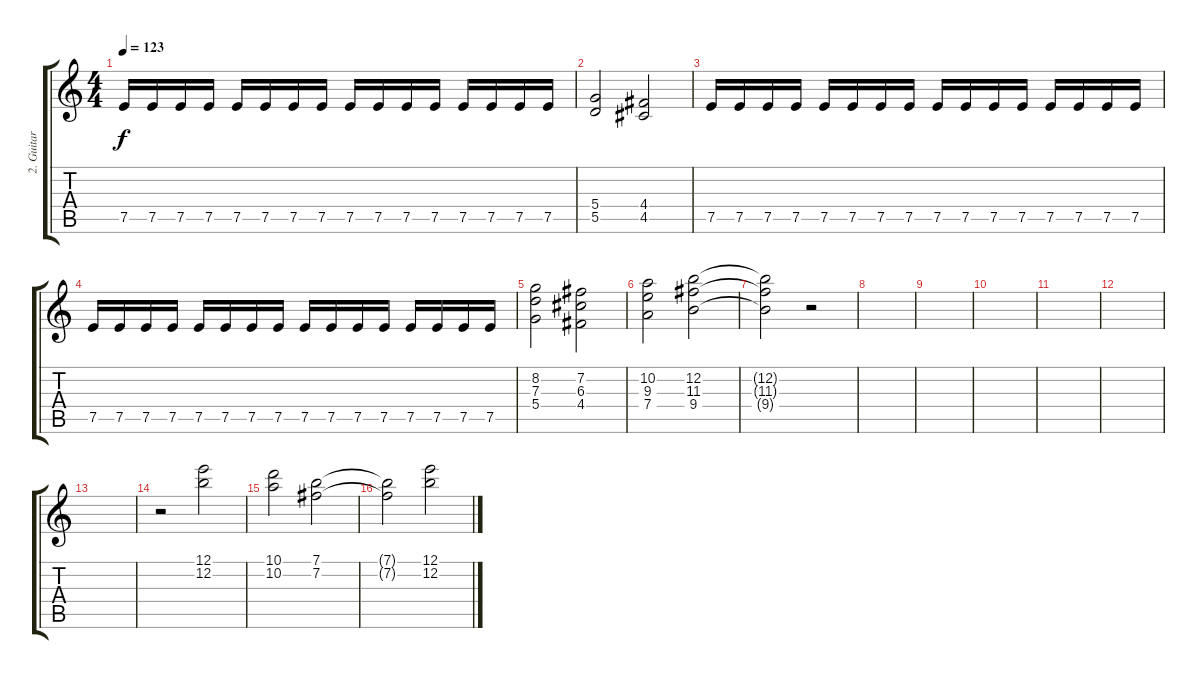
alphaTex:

\track ("2. Guitar" "2. Guitar") {instrument distortionguitar}
\staff {score tabs}
\tuning (E4 B3 G3 D3 A2 E2) {hide}
\ts (4 4)
\tempo 123
\clef g2
\ks c
7.5.16{dy f} 7.5.16 7.5.16 7.5.16 7.5.16 7.5.16 7.5.16 7.5.16 7.5.16 7.5.16 7.5.16 7.5.16 7.5.16 7.5.16 7.5.16 7.5.16 |
(5.4 5.5).2 (4.4 4.5).2 |
7.5.16 7.5.16 7.5.16 7.5.16 7.5.16 7.5.16 7.5.16 7.5.16 7.5.16 7.5.16 7.5.16 7.5.16 7.5.16 7.5.16 7.5.16 7.5.16 |
7.5.16 7.5.16 7.5.16 7.5.16 7.5.16 7.5.16 7.5.16 7.5.16 7.5.16 7.5.16 7.5.16 7.5.16 7.5.16 7.5.16 7.5.16 7.5.16 |
(8.2 7.3 5.4).2 (7.2 6.3 4.4).2 |
(10.2 9.3 7.4).2 (12.2 11.3 9.4).2 |
(12.2{t} 11.3{t} 9.4{t}).2 r.2 |
|
|
|
|
|
|
r.2 (12.1 12.2).2 |
(10.1 10.2).2 (7.1 7.2).2 |
(7.1{t} 7.2{t}).2 (12.1 12.2).2
